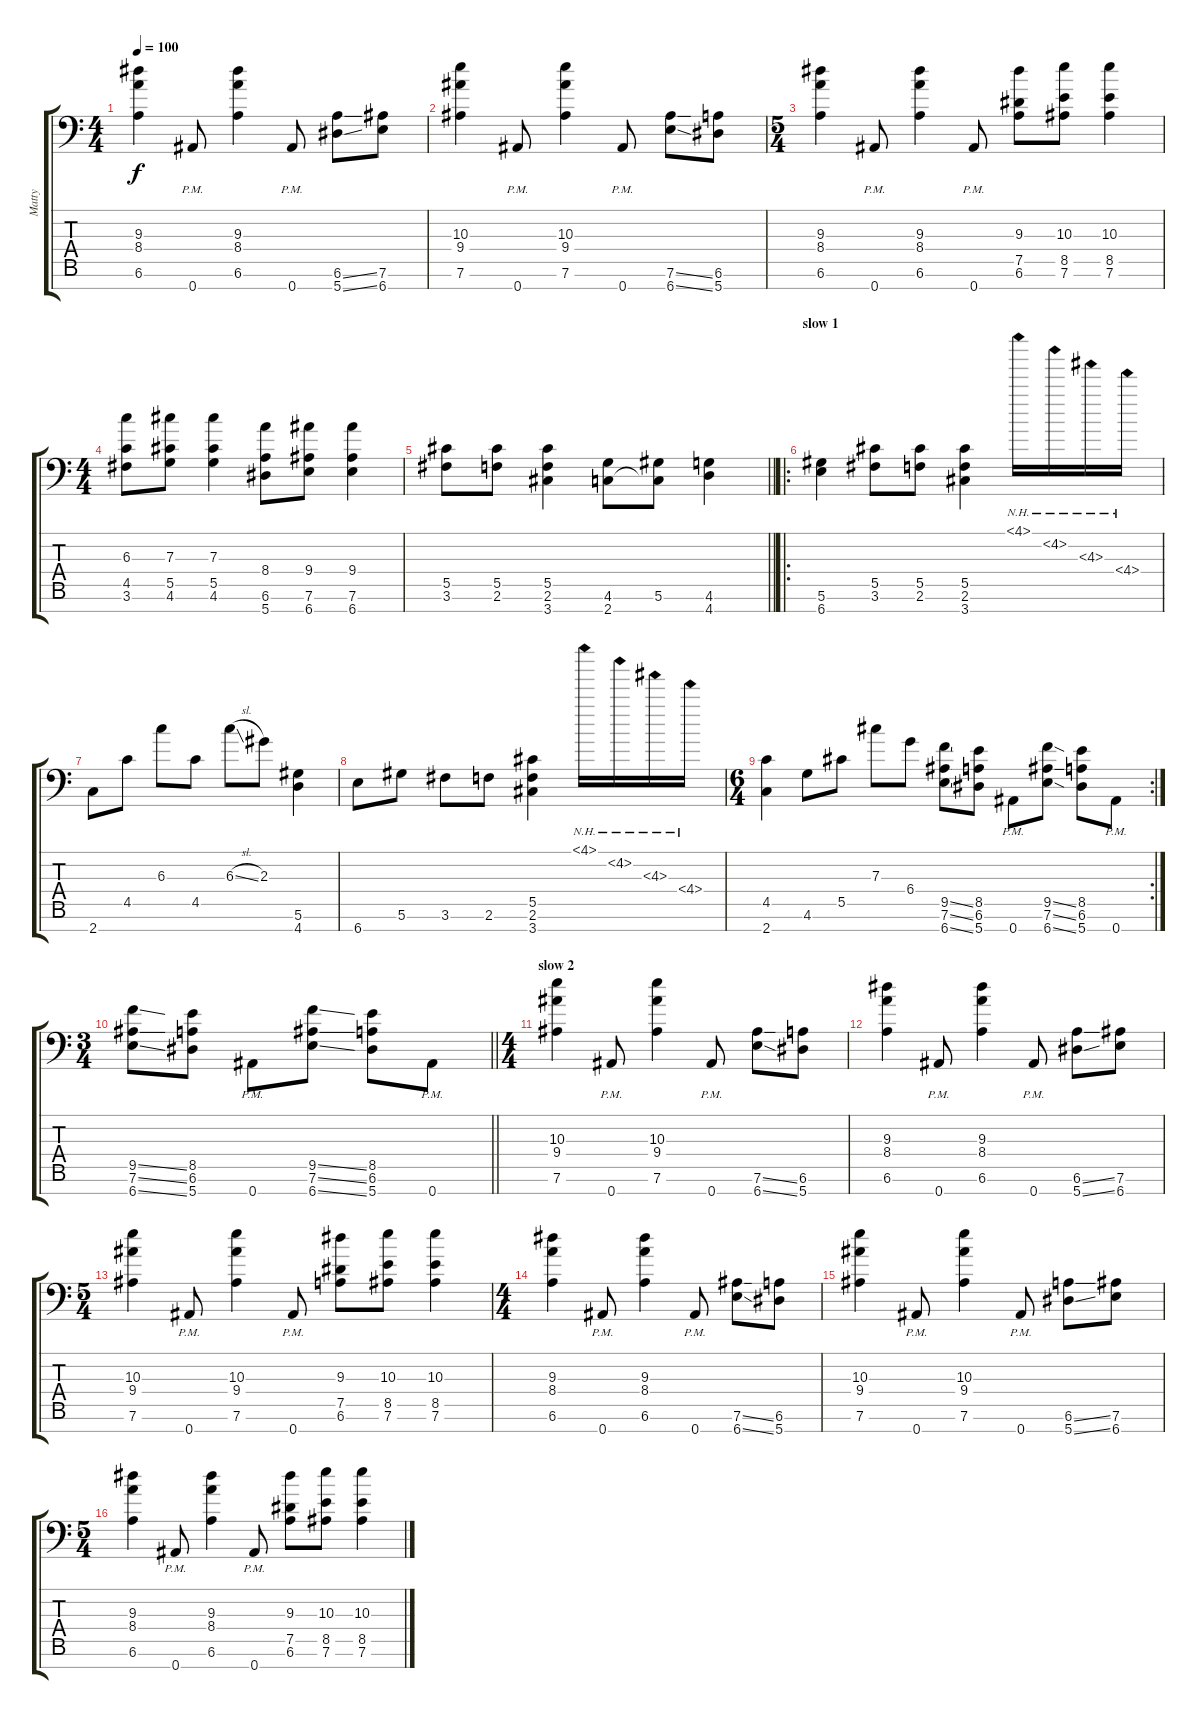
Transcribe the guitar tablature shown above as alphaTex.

\track ("Matty" "Matty") {instrument overdrivenguitar}
\staff {score tabs}
\tuning (Eb4 Bb3 Gb3 Db3 Ab2 Eb2 Bb1) {hide}
\ts (4 4)
\tempo 100
\clef f4
\ks c
(9.3 8.4 6.6).4{dy f} 0.7{pm}.8 (9.3 8.4 6.6).4 0.7{pm}.8 (6.6{ss} 5.7{ss}).8 (7.6 6.7).8 |
(10.3 9.4 7.6).4 0.7{pm}.8 (10.3 9.4 7.6).4 0.7{pm}.8 (7.6{ss} 6.7{ss}).8 (6.6 5.7).8 |
\ts (5 4)
(9.3 8.4 6.6).4 0.7{pm}.8 (9.3 8.4 6.6).4 0.7{pm}.8 (9.3 7.5 6.6).8 (10.3 8.5 7.6).8 (10.3 8.5 7.6).4 |
\ts (4 4)
(6.3 4.5 3.6).8 (7.3 5.5 4.6).8 (7.3 5.5 4.6).4 (8.4 6.6 5.7).8 (9.4 7.6 6.7).8 (9.4 7.6 6.7).4 |
\barLineRight lightlight
(5.5 3.6).8 (5.5 2.6).8 (5.5 2.6 3.7).4 (4.6 2.7).8 (5.6 2.7{t}).8 (4.6 4.7).4 |
\ro
\section ("" "slow 1")
(5.6 6.7).4 (5.5 3.6).8 (5.5 2.6).8 (5.5 2.6 3.7).4 4.1{nh}.16 4.2{nh}.16 4.3{nh}.16 4.4{nh}.16 |
2.7.8 4.5.8 6.3.8 4.5.8 6.3{sl}.8 2.3.8 (5.6 4.7).4 |
6.7.8 5.6.8 3.6.8 2.6.8 (5.5 2.6 3.7).4 4.1{nh}.16 4.2{nh}.16 4.3{nh}.16 4.4{nh}.16 |
\rc 2
\ts (6 4)
(4.5 2.7).4 4.6.8 5.5.8 7.3.8 6.4.8 (9.5{ss} 7.6{ss} 6.7{ss}).8 (8.5 6.6 5.7).8 0.7{pm}.8 (9.5{ss} 7.6{ss} 6.7{ss}).8 (8.5 6.6 5.7).8 0.7{pm}.8 |
\ts (3 4)
\barLineRight lightlight
(9.5{ss} 7.6{ss} 6.7{ss}).8 (8.5 6.6 5.7).8 0.7{pm}.8 (9.5{ss} 7.6{ss} 6.7{ss}).8 (8.5 6.6 5.7).8 0.7{pm}.8 |
\ts (4 4)
\section ("" "slow 2")
(10.3 9.4 7.6).4 0.7{pm}.8 (10.3 9.4 7.6).4 0.7{pm}.8 (7.6{ss} 6.7{ss}).8 (6.6 5.7).8 |
(9.3 8.4 6.6).4 0.7{pm}.8 (9.3 8.4 6.6).4 0.7{pm}.8 (6.6{ss} 5.7{ss}).8 (7.6 6.7).8 |
\ts (5 4)
(10.3 9.4 7.6).4 0.7{pm}.8 (10.3 9.4 7.6).4 0.7{pm}.8 (9.3 7.5 6.6).8 (10.3 8.5 7.6).8 (10.3 8.5 7.6).4 |
\ts (4 4)
(9.3 8.4 6.6).4 0.7{pm}.8 (9.3 8.4 6.6).4 0.7{pm}.8 (7.6{ss} 6.7{ss}).8 (6.6 5.7).8 |
(10.3 9.4 7.6).4 0.7{pm}.8 (10.3 9.4 7.6).4 0.7{pm}.8 (6.6{ss} 5.7{ss}).8 (7.6 6.7).8 |
\ts (5 4)
(9.3 8.4 6.6).4 0.7{pm}.8 (9.3 8.4 6.6).4 0.7{pm}.8 (9.3 7.5 6.6).8 (10.3 8.5 7.6).8 (10.3 8.5 7.6).4
